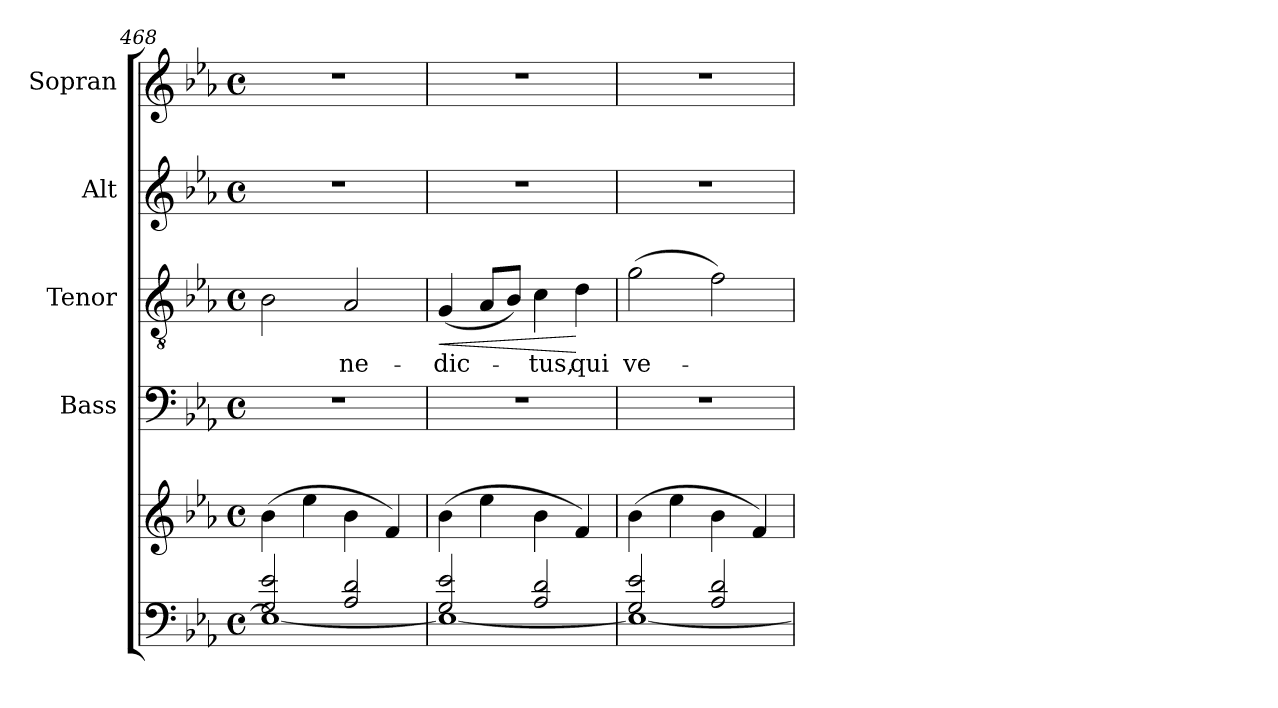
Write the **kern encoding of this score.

**kern	**kern	**kern	**kern	**text	**dynam	**kern	**kern
*part5	*part5	*part4	*part3	*part3	*part3	*part2	*part1
*staff6	*staff5	*staff4	*staff3	*staff3	*staff3	*staff2	*staff1
*	*	*I"Bass	*I"Tenor	*	*	*I"Alt	*I"Sopran
*	*	*I'B.	*I'T.	*	*	*I'A.	*I'S.
*clefF4	*clefG2	*clefF4	*clefGv2	*	*	*clefG2	*clefG2
*k[b-e-a-]	*k[b-e-a-]	*k[b-e-a-]	*k[b-e-a-]	*	*	*k[b-e-a-]	*k[b-e-a-]
*E-:	*E-:	*E-:	*E-:	*	*	*E-:	*E-:
*M4/4	*M4/4	*M4/4	*M4/4	*	*	*M4/4	*M4/4
*met(c)	*met(c)	*met(c)	*met(c)	*	*	*met(c)	*met(c)
=468	=468	=468	=468	=468	=468	=468	=468
*^	*	*	*	*	*	*	*
2G/ 2e-/	1E-_	(>4b-\	1r	2B-\	.	.	1r	1r
.	.	4ee-\	.	.	.	.	.	.
!	!	!	!	!	!LO:LY:b	!	!	!
2A-/ 2d/	.	4b-\	.	2A-/	-ne-	.	.	.
.	.	4f/)	.	.	.	.	.	.
=469	=469	=469	=469	=469	=469	=469	=469	=469
!	!	!	!	!	!LO:LY:b	!LO:HP:b	!	!
2G/ 2e-/	1E-_	(>4b-\	1r	(<4G/	-dic-	<	1r	1r
.	.	4ee-\	.	8A-/L	.	.	.	.
.	.	.	.	8B-/J)	.	.	.	.
!	!	!	!	!	!LO:LY:b	!	!	!
2A-/ 2d/	.	4b-\	.	4c\	-tus,	.	.	.
!	!	!	!	!	!LO:LY:b	!	!	!
.	.	4f/)	.	4d\	qui	[	.	.
=470	=470	=470	=470	=470	=470	=470	=470	=470
!	!	!	!	!	!LO:LY:b	!	!	!
2G/ 2e-/	1E-_	(>4b-\	1r	(>2g\	ve-	.	1r	1r
.	.	4ee-\	.	.	.	.	.	.
2A-/ 2d/	.	4b-\	.	2f\)	.	.	.	.
.	.	4f/)	.	.	.	.	.	.
*v	*v	*	*	*	*	*	*	*
=	=	=	=	=	=	=	=
*-	*-	*-	*-	*-	*-	*-	*-
